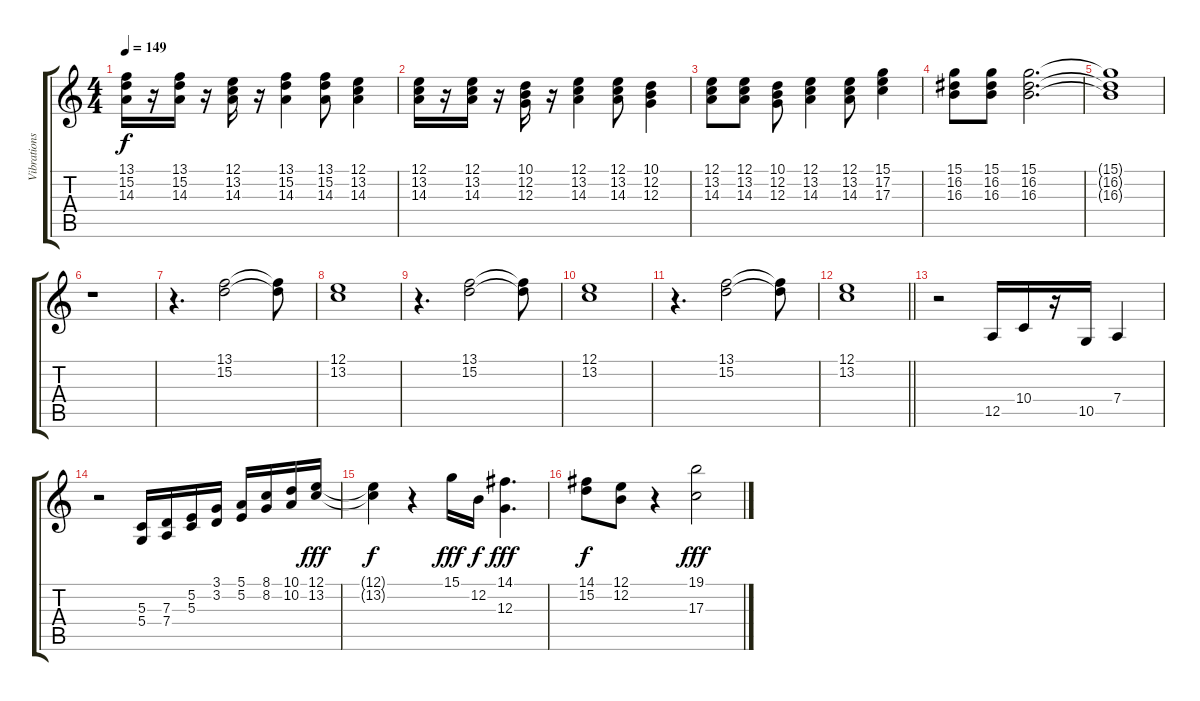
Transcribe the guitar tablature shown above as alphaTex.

\track ("Vibrations" "Vibrations") {instrument vibraphone}
\staff {score tabs}
\tuning (E4 B3 G3 D3 A2 E2) {hide}
\ts (4 4)
\tempo 149
\clef g2
\ks c
(13.1 15.2 14.3).16{dy f} r.16 (13.1 15.2 14.3).16 r.16 (12.1 13.2 14.3).16 r.16 (13.1 15.2 14.3).4 (13.1 15.2 14.3).8 (12.1 13.2 14.3).4 |
(12.1 13.2 14.3).16 r.16 (12.1 13.2 14.3).16 r.16 (10.1 12.2 12.3).16 r.16 (12.1 13.2 14.3).4 (12.1 13.2 14.3).8 (10.1 12.2 12.3).4 |
(12.1 13.2 14.3).8 (12.1 13.2 14.3).8 (10.1 12.2 12.3).8 (12.1 13.2 14.3).4 (12.1 13.2 14.3).8 (15.1 17.2 17.3).4 |
(15.1 16.2 16.3).8 (15.1 16.2 16.3).8 (15.1 16.2 16.3).2{d} |
(15.1{t} 16.2{t} 16.3{t}).1 |
r.1 |
r.4{d} (13.1 15.2).2 (13.1{t} 15.2{t}).8 |
(12.1 13.2).1 |
r.4{d} (13.1 15.2).2 (13.1{t} 15.2{t}).8 |
(12.1 13.2).1 |
r.4{d} (13.1 15.2).2 (13.1{t} 15.2{t}).8 |
\barLineRight lightlight
(12.1 13.2).1 |
r.2 12.5.16 10.4.16 r.16 10.5.16 7.4.4 |
r.2 (5.3 5.4).16 (7.3 7.4).16 (5.2 5.3).16 (3.1 3.2).16 (5.1 5.2).16 (8.1 8.2).16 (10.1 10.2).16 (12.1 13.2).16{dy fff} |
(12.1{t} 13.2{t}).4{dy f} r.4 15.1.16{dy fff} 12.2.16{dy f} (14.1 12.3).4{d dy fff} |
(14.1 15.2).8{dy f} (12.1 12.2).8 r.4 (19.1 17.3).2{dy fff}
